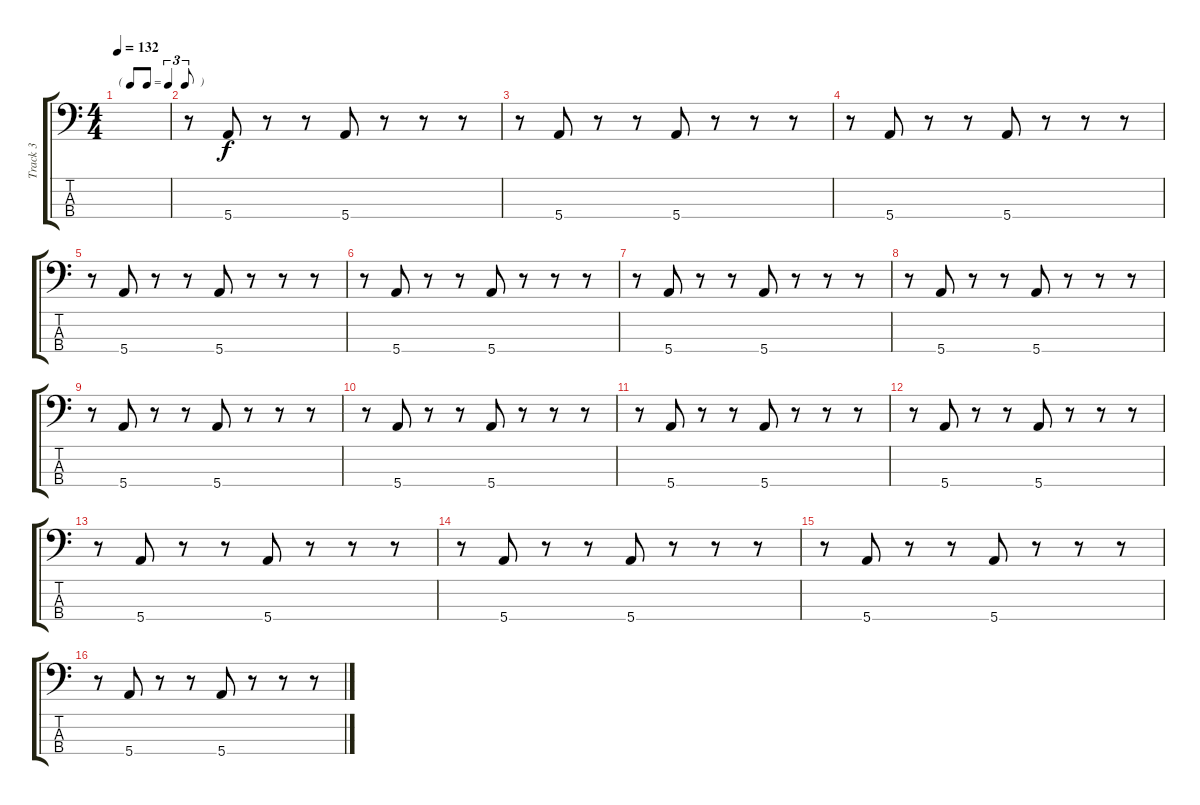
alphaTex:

\track ("Track 3" "Track 3") {instrument electricbassfinger}
\staff {score tabs}
\tuning (G2 D2 A1 E1) {hide}
\ts (4 4)
\tf triplet8th
\tempo 132
\clef f4
\ks c
|
r.8 5.4.8 r.8 r.8 5.4.8 r.8 r.8 r.8 |
r.8 5.4.8 r.8 r.8 5.4.8 r.8 r.8 r.8 |
r.8 5.4.8 r.8 r.8 5.4.8 r.8 r.8 r.8 |
r.8 5.4.8 r.8 r.8 5.4.8 r.8 r.8 r.8 |
r.8 5.4.8 r.8 r.8 5.4.8 r.8 r.8 r.8 |
r.8 5.4.8 r.8 r.8 5.4.8 r.8 r.8 r.8 |
r.8 5.4.8 r.8 r.8 5.4.8 r.8 r.8 r.8 |
r.8 5.4.8 r.8 r.8 5.4.8 r.8 r.8 r.8 |
r.8 5.4.8 r.8 r.8 5.4.8 r.8 r.8 r.8 |
r.8 5.4.8 r.8 r.8 5.4.8 r.8 r.8 r.8 |
r.8 5.4.8 r.8 r.8 5.4.8 r.8 r.8 r.8 |
r.8 5.4.8 r.8 r.8 5.4.8 r.8 r.8 r.8 |
r.8 5.4.8 r.8 r.8 5.4.8 r.8 r.8 r.8 |
r.8 5.4.8 r.8 r.8 5.4.8 r.8 r.8 r.8 |
r.8 5.4.8 r.8 r.8 5.4.8 r.8 r.8 r.8
